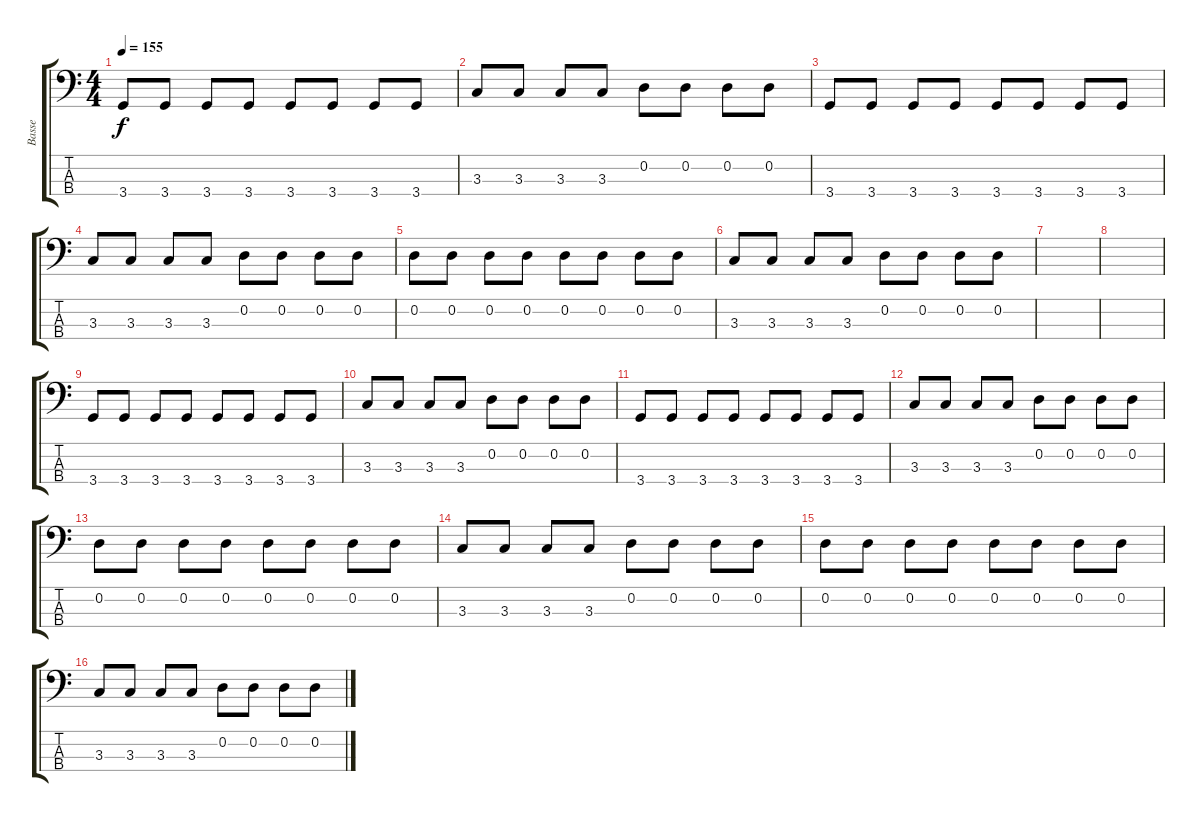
\track ("Basse" "Basse") {instrument electricbassfinger}
\staff {score tabs}
\tuning (G2 D2 A1 E1) {hide}
\ts (4 4)
\tempo 155
\clef f4
\ks c
3.4.8{dy f} 3.4.8 3.4.8 3.4.8 3.4.8 3.4.8 3.4.8 3.4.8 |
3.3.8 3.3.8 3.3.8 3.3.8 0.2.8 0.2.8 0.2.8 0.2.8 |
3.4.8 3.4.8 3.4.8 3.4.8 3.4.8 3.4.8 3.4.8 3.4.8 |
3.3.8 3.3.8 3.3.8 3.3.8 0.2.8 0.2.8 0.2.8 0.2.8 |
0.2.8 0.2.8 0.2.8 0.2.8 0.2.8 0.2.8 0.2.8 0.2.8 |
3.3.8 3.3.8 3.3.8 3.3.8 0.2.8 0.2.8 0.2.8 0.2.8 |
|
|
3.4.8 3.4.8 3.4.8 3.4.8 3.4.8 3.4.8 3.4.8 3.4.8 |
3.3.8 3.3.8 3.3.8 3.3.8 0.2.8 0.2.8 0.2.8 0.2.8 |
3.4.8 3.4.8 3.4.8 3.4.8 3.4.8 3.4.8 3.4.8 3.4.8 |
3.3.8 3.3.8 3.3.8 3.3.8 0.2.8 0.2.8 0.2.8 0.2.8 |
0.2.8 0.2.8 0.2.8 0.2.8 0.2.8 0.2.8 0.2.8 0.2.8 |
3.3.8 3.3.8 3.3.8 3.3.8 0.2.8 0.2.8 0.2.8 0.2.8 |
0.2.8 0.2.8 0.2.8 0.2.8 0.2.8 0.2.8 0.2.8 0.2.8 |
3.3.8 3.3.8 3.3.8 3.3.8 0.2.8 0.2.8 0.2.8 0.2.8
